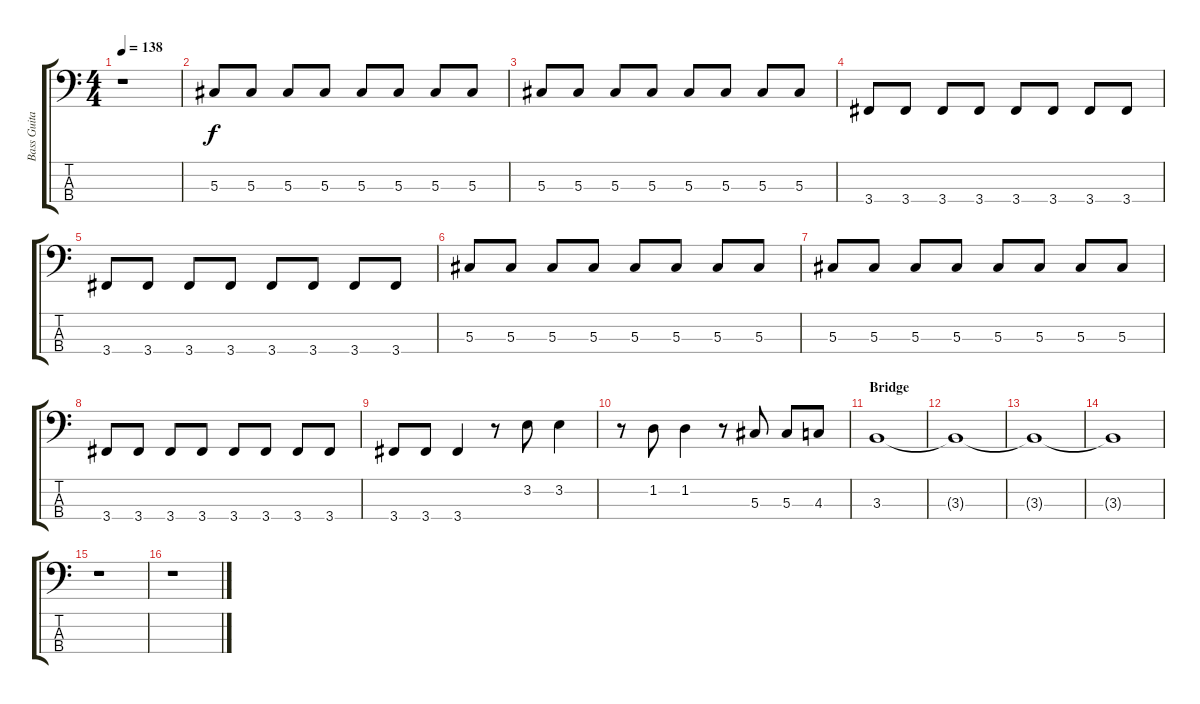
\track ("Bass Guitar" "Bass Guita") {instrument electricbasspick}
\staff {score tabs}
\tuning (Gb2 Db2 Ab1 Eb1) {hide}
\ts (4 4)
\tempo 138
\clef f4
\ks c
r.1{dy f} |
5.3.8 5.3.8 5.3.8 5.3.8 5.3.8 5.3.8 5.3.8 5.3.8 |
5.3.8 5.3.8 5.3.8 5.3.8 5.3.8 5.3.8 5.3.8 5.3.8 |
3.4.8 3.4.8 3.4.8 3.4.8 3.4.8 3.4.8 3.4.8 3.4.8 |
3.4.8 3.4.8 3.4.8 3.4.8 3.4.8 3.4.8 3.4.8 3.4.8 |
5.3.8 5.3.8 5.3.8 5.3.8 5.3.8 5.3.8 5.3.8 5.3.8 |
5.3.8 5.3.8 5.3.8 5.3.8 5.3.8 5.3.8 5.3.8 5.3.8 |
3.4.8 3.4.8 3.4.8 3.4.8 3.4.8 3.4.8 3.4.8 3.4.8 |
3.4.8 3.4.8 3.4.4 r.8 3.2.8 3.2.4 |
r.8 1.2.8 1.2.4 r.8 5.3.8 5.3.8 4.3.8 |
\section ("" "Bridge")
3.3.1{volume 0} |
3.3{t}.1 |
3.3{t}.1 |
3.3{t}.1 |
r.1{volume 14} |
r.1
